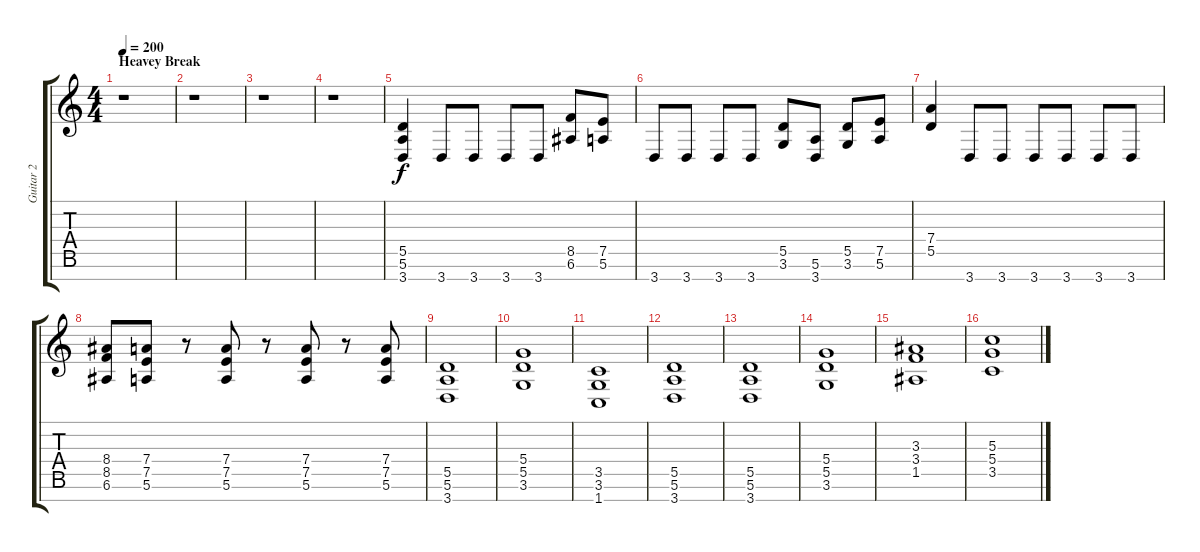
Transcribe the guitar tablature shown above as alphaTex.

\track ("Guitar 2" "Guitar 2") {instrument distortionguitar}
\staff {score tabs}
\tuning (E4 B3 G3 D3 A2 E2 B1) {hide}
\ts (4 4)
\section ("" "Heavey Break")
\tempo 200
\clef g2
\ks c
r.1{dy f} |
r.1 |
r.1 |
r.1 |
(5.5 5.6 3.7).4 3.7.8 3.7.8 3.7.8 3.7.8 (8.5 6.6).8 (7.5 5.6).8 |
3.7.8 3.7.8 3.7.8 3.7.8 (5.5 3.6).8 (5.6 3.7).8 (5.5 3.6).8 (7.5 5.6).8 |
(7.4 5.5).4 3.7.8 3.7.8 3.7.8 3.7.8 3.7.8 3.7.8 |
(8.4 8.5 6.6).8 (7.4 7.5 5.6).8 r.8 (7.4 7.5 5.6).8 r.8 (7.4 7.5 5.6).8 r.8 (7.4 7.5 5.6).8 |
\section ("" "")
(5.5 5.6 3.7).1 |
(5.4 5.5 3.6).1 |
(3.5 3.6 1.7).1 |
(5.5 5.6 3.7).1 |
(5.5 5.6 3.7).1 |
(5.4 5.5 3.6).1 |
(3.3 3.4 1.5).1 |
(5.3 5.4 3.5).1
